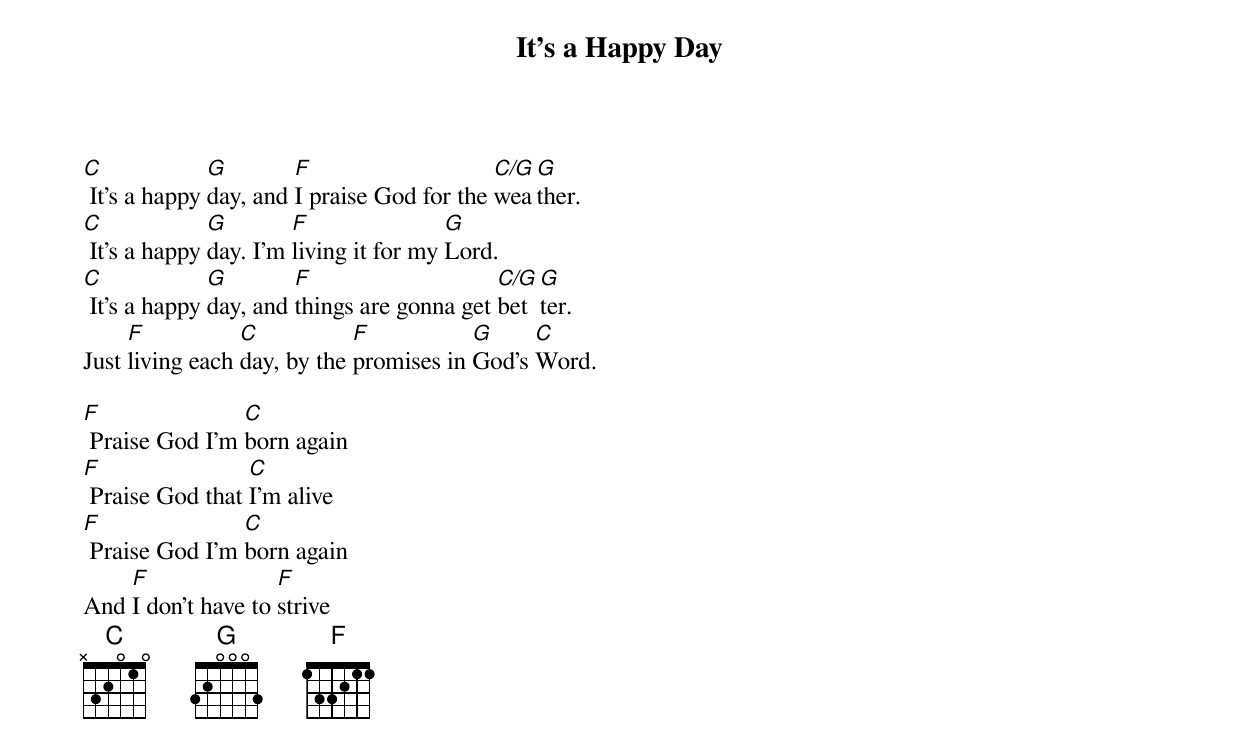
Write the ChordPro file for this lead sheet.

{title: It's a Happy Day}
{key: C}
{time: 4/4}
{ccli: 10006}
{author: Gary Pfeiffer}
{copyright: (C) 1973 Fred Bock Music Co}

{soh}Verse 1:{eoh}
[C] It's a happy [G]day, and [F]I praise God for the [C/G]wea[G]ther.
[C] It's a happy [G]day. I'm [F]living it for my [G]Lord.
[C] It's a happy [G]day, and [F]things are gonna get [C/G]bet[G]ter.
Just [F]living each [C]day, by the [F]promises in [G]God's [C]Word.

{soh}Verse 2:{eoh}
[F] Praise God I'm [C]born again
[F] Praise God that [C]I'm alive
[F] Praise God I'm [C]born again
And [F]I don't have to [F]strive
